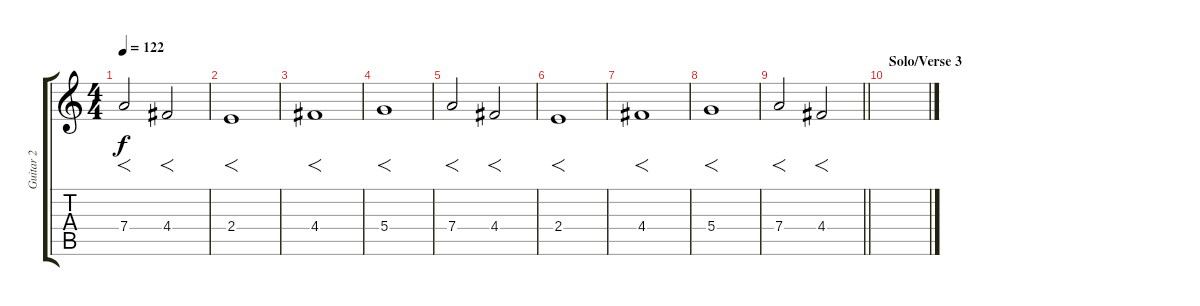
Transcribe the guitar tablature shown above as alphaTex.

\track ("Guitar 2" "Guitar 2") {instrument acousticguitarsteel}
\staff {score tabs}
\tuning (E4 B3 G3 D3 A2 E2) {hide}
\ts (4 4)
\tempo 122
\clef g2
\ks c
7.4.2{f dy f} 4.4.2{f} |
2.4.1{f} |
4.4.1{f} |
5.4.1{f} |
7.4.2{f} 4.4.2{f} |
2.4.1{f} |
4.4.1{f} |
5.4.1{f} |
\barLineRight lightlight
7.4.2{f} 4.4.2{f} |
\section ("" "Solo/Verse 3")
